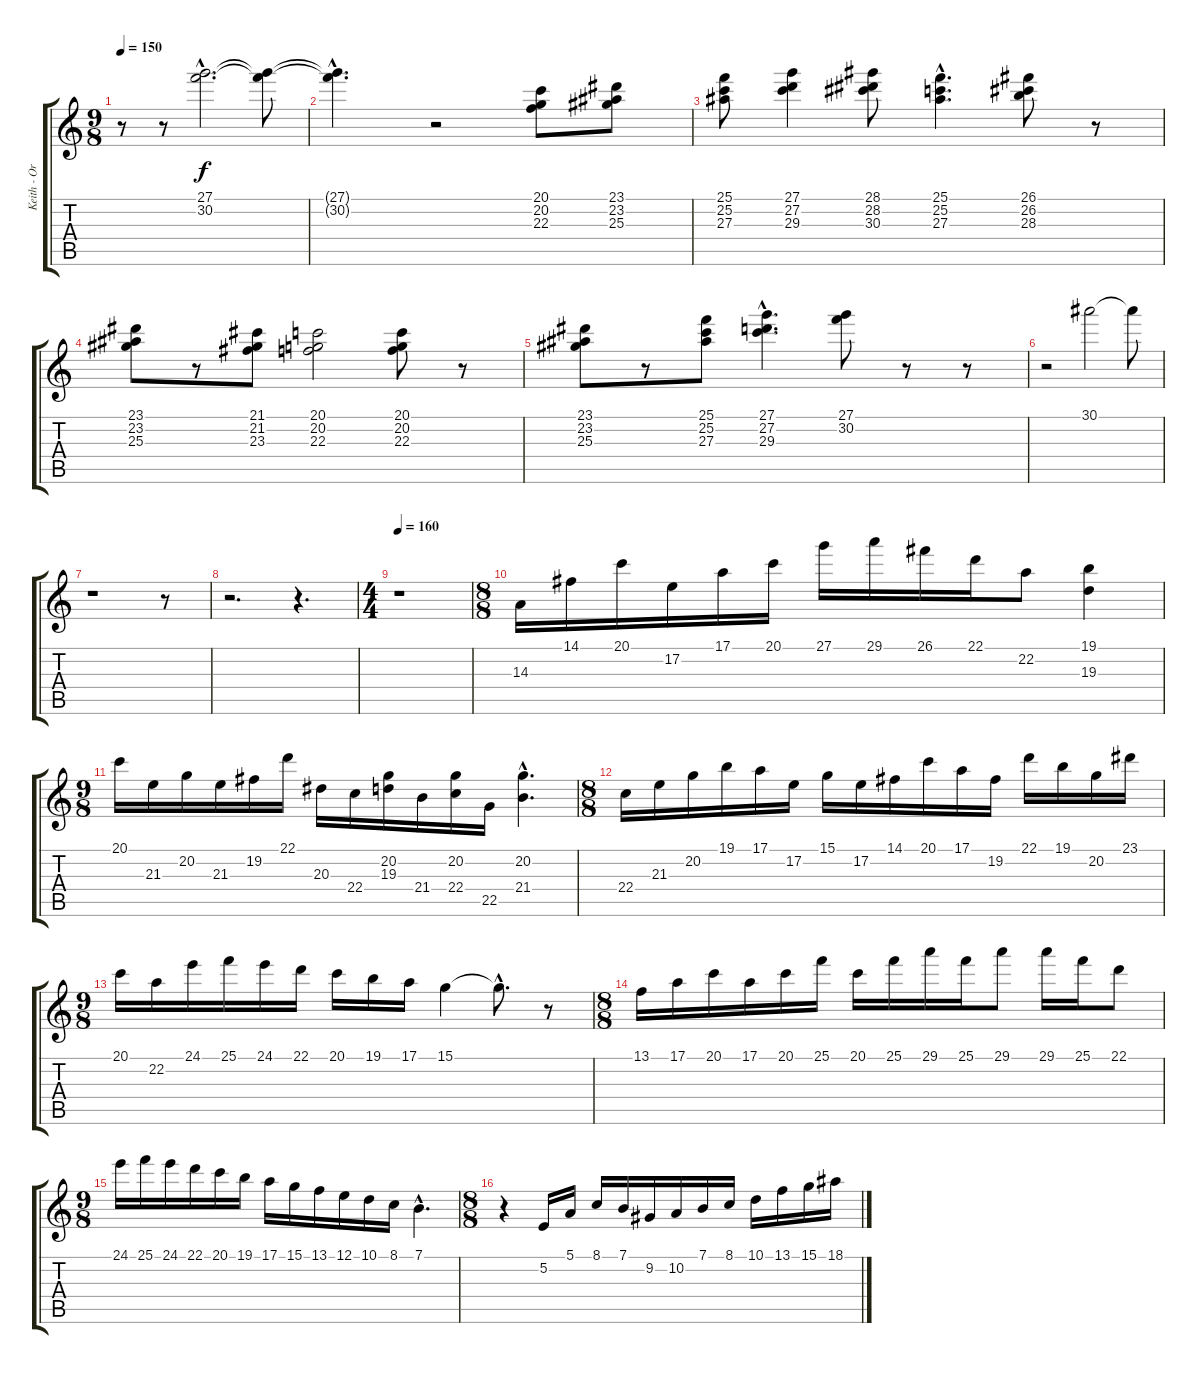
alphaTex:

\track ("Keith - Organ RH" "Keith - Or") {instrument churchorgan}
\staff {score tabs}
\tuning (E4 B3 G3 D3 A2 E2) {hide}
\ts (9 8)
\tempo 150
\clef g2
\ks c
r.8{dy f} r.8 (27.1{hac} 30.2{hac}).2{d} (27.1{t} 30.2{t}).8 |
(27.1{hac t} 30.2{hac t}).4{d} r.2 (20.1 20.2 22.3).8 (23.1 23.2 25.3).8 |
(25.1 25.2 27.3).8 (27.1 27.2 29.3).4 (28.1 28.2 30.3).8 (25.1{hac} 25.2{hac} 27.3{hac}).4{d} (26.1 26.2 28.3).8 r.8 |
(23.1 23.2 25.3).8 r.8 (21.1 21.2 23.3).8 (20.1 20.2 22.3).2 (20.1 20.2 22.3).8 r.8 |
(23.1 23.2 25.3).8 r.8 (25.1 25.2 27.3).8 (27.1{hac} 27.2{hac} 29.3{hac}).4{d} (27.1 30.2).8 r.8 r.8 |
r.2 30.1.2 30.1{t}.8 |
r.1 r.8 |
r.2{d} r.4{d} |
\ts (4 4)
\tempo 160
r.1 |
\ts (8 8)
14.3.16 14.1.16 20.1.16 17.2.16 17.1.16 20.1.16 27.1.16 29.1.16 26.1.16 22.1.16 22.2.8 (19.1 19.3).4 |
\ts (9 8)
20.1.16 21.3.16 20.2.16 21.3.16 19.2.16 22.1.16 20.3.16 22.4.16 (20.2 19.3).16 21.4.16 (20.2 22.4).16 22.5.16 (20.2{hac} 21.4{hac}).4{d} |
\ts (8 8)
22.4.16 21.3.16 20.2.16 19.1.16 17.1.16 17.2.16 15.1.16 17.2.16 14.1.16 20.1.16 17.1.16 19.2.16 22.1.16 19.1.16 20.2.16 23.1.16 |
\ts (9 8)
20.1.16 22.2.16 24.1.16 25.1.16 24.1.16 22.1.16 20.1.16 19.1.16 17.1.16 15.1.4 15.1{hac t}.8{d} r.8 |
\ts (8 8)
13.1.16 17.1.16 20.1.16 17.1.16 20.1.16 25.1.16 20.1.16 25.1.16 29.1.16 25.1.16 29.1.8 29.1.16 25.1.16 22.1.8 |
\ts (9 8)
24.1.16 25.1.16 24.1.16 22.1.16 20.1.16 19.1.16 17.1.16 15.1.16 13.1.16 12.1.16 10.1.16 8.1.16 7.1{hac}.4{d} |
\ts (8 8)
r.4 5.2.16 5.1.16 8.1.16 7.1.16 9.2.16 10.2.16 7.1.16 8.1.16 10.1.16 13.1.16 15.1.16 18.1.16
